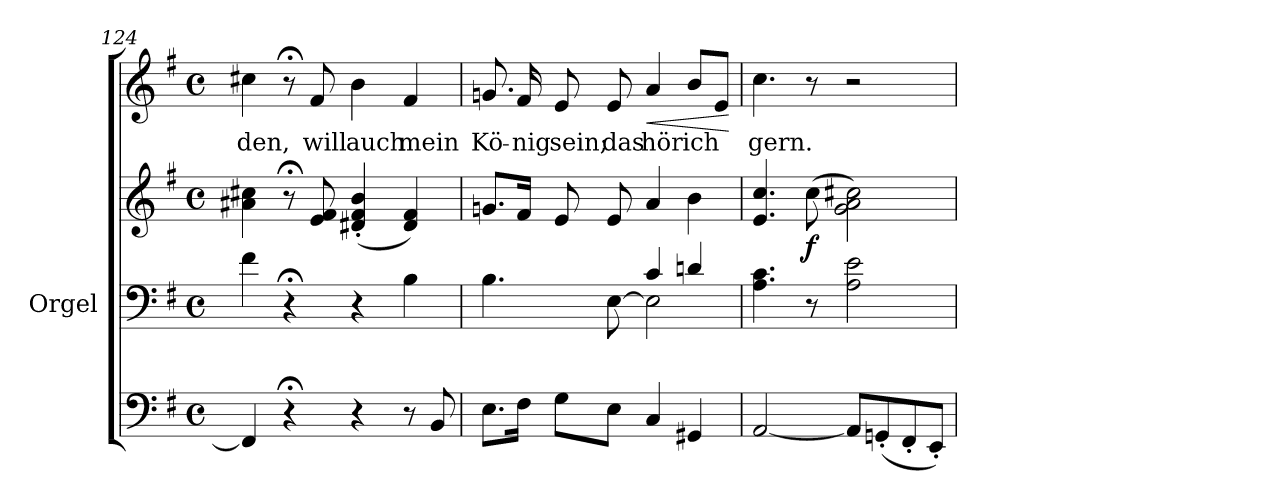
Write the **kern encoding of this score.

**kern	**kern	**kern	**dynam	**kern	**text	**dynam
*part3	*part2	*part2	*part2	*part1	*part1	*part1
*staff4	*staff3	*staff2	*staff2/3	*staff1	*staff1	*staff1
*	*I"Orgel	*	*	*	*	*
*	*I'Org.	*	*	*	*	*
*clefF4	*clefF4	*clefG2	*	*clefG2	*	*
*k[f#]	*k[f#]	*k[f#]	*	*k[f#]	*	*
*G:	*G:	*G:	*	*G:	*	*
*M4/4	*M4/4	*M4/4	*	*M4/4	*	*
*met(c)	*met(c)	*met(c)	*	*met(c)	*	*
=124	=124	=124	=124	=124	=124	=124
!	!	!	!	!	!LO:LY:b	!
4FF#/]	4f#\	4a#X\ 4cc#X\	.	4cc#X\	-den,	.
4r;<	4r;<	8r;<	.	8r;<	.	.
!	!	!	!	!	!LO:LY:b	!
.	.	8e/ 8f#/	.	8f#/	will	.
!	!	!	!	!	!LO:LY:b	!
4r	4r	(4d#X/'> 4f#/'> 4b/'>	.	4b\	auch	.
!	!	!	!	!	!LO:LY:b	!
8r	4B\	4d#/ 4f#/)	.	4f#/	mein	.
8BB/	.	.	.	.	.	.
!!LO:LB:g=z
=125	=125	=125	=125	=125	=125	=125
*	*^	*	*	*	*	*
!	!	!	!	!	!	!LO:LY:b	!
8.E\L	2ryy	4.B\	8.gn/L	.	8.gn/	Kö-	.
!	!	!	!	!	!	!LO:LY:b	!
16F#\Jk	.	.	16f#/Jk	.	16f#/	-nig	.
!	!	!	!	!	!	!LO:LY:b	!
8G\L	.	.	8e/	.	8e/	sein;	.
!	!	!	!	!	!	!LO:LY:b	!
8E\J	.	[<8E\	8e/	.	8e/	das	.
!	!	!	!	!	!	!LO:LY:b	!LO:HP:b
4C/	4c/	2E\]	4a/	.	4a/	hör	<
!	!	!	!	!	!	!LO:LY:b	!
4GG#X/	4dn/	.	4b\	.	8b/L	ich	.
.	.	.	.	.	8e/J	.	.
*	*v	*v	*	*	*	*	*
.	.	.	.	.	.	[
=126	=126	=126	=126	=126	=126	=126
!	!	!	!	!	!LO:LY:b	!
[2AA/	4.A\ 4.c\	4.e/ 4.cc/	.	4.cc\	gern.	.
!	!	!	!LO:DY:b	!	!	!
.	8r	(>8cc\	f	8r	.	.
8AA/L]	2A\ 2e\	2g\ 2a\ 2cc#X\)	.	2r	.	.
(<8GGn'</	.	.	.	.	.	.
8FF#'</	.	.	.	.	.	.
8EE'</J)	.	.	.	.	.	.
=	=	=	=	=	=	=
*-	*-	*-	*-	*-	*-	*-
